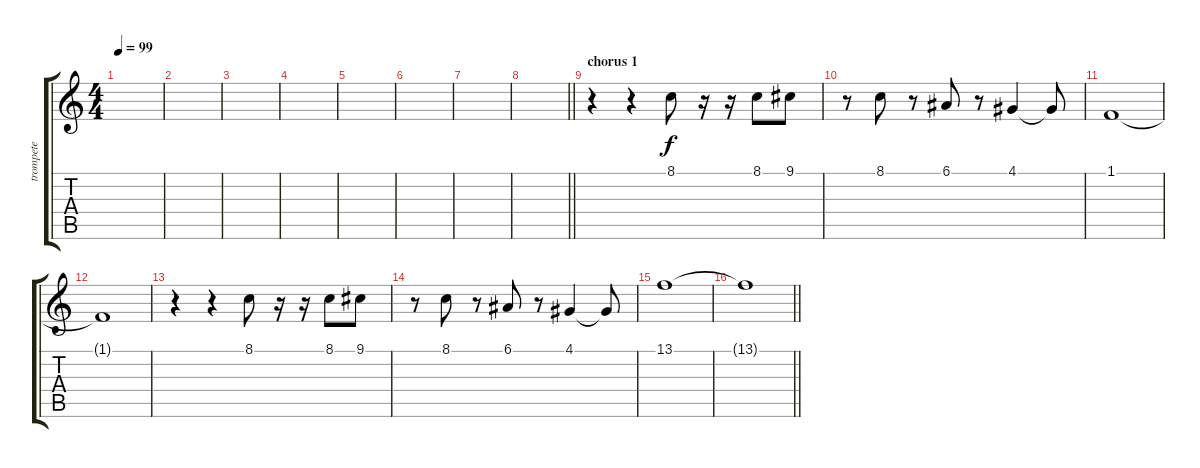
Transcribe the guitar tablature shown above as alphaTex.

\track ("trompete " "trompete ") {instrument trumpet}
\staff {score tabs}
\tuning (E4 B3 G3 D3 A2 E2) {hide}
\ts (4 4)
\tempo 99
\clef g2
\ks c
|
|
|
|
|
|
|
\barLineRight lightlight
|
\section ("" "chorus 1")
r.4 r.4 8.1.8 r.16 r.16 8.1.8 9.1.8 |
r.8 8.1.8 r.8 6.1.8 r.8 4.1.4 4.1{t}.8 |
1.1.1{volume 2} |
1.1{t}.1 |
r.4 r.4{volume 16} 8.1.8 r.16 r.16 8.1.8 9.1.8 |
r.8 8.1.8 r.8 6.1.8 r.8 4.1.4 4.1{t}.8 |
13.1.1{volume 2} |
\barLineRight lightlight
13.1{t}.1
